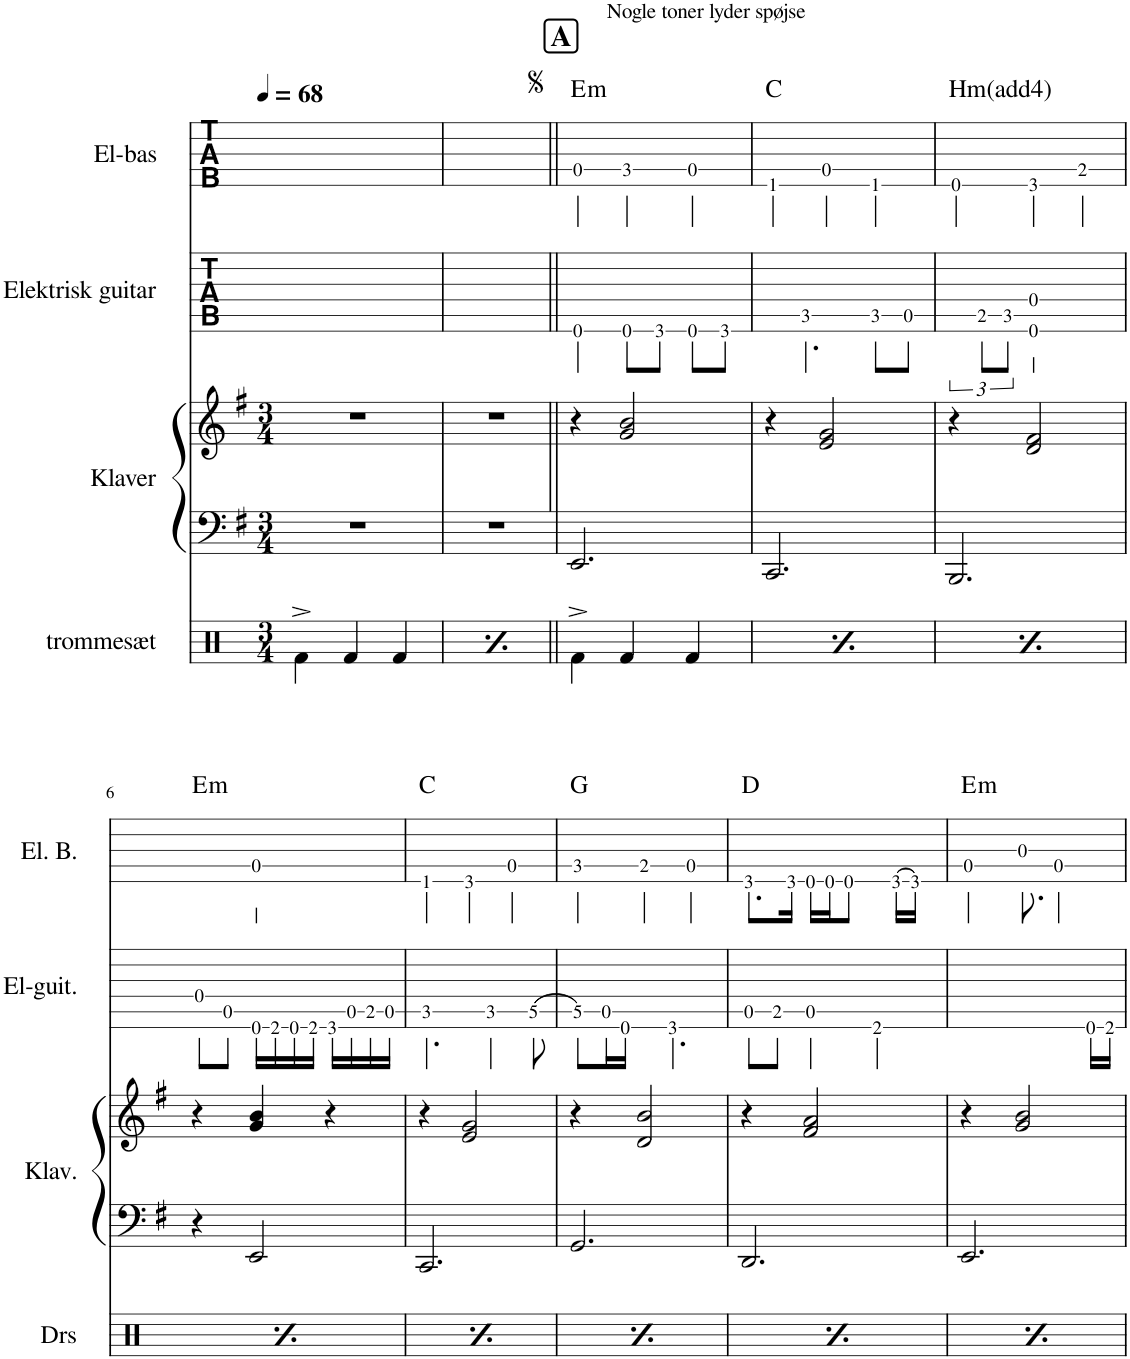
**kern	**kern	**kern	**kern	**kern	**harte
*part4	*part3	*part3	*part2	*part1	*part1
*staff5	*staff4	*staff3	*staff2	*staff1	*
*I"trommesæt	*I"Klaver	*	*I"Elektrisk guitar	*I"El-bas	*
*	*I'Klav.	*	*I'El-guit.	*I'El. B.	*
*	*	*	*stria6	*stria5	*
*clefX	*clefF4	*clefG2	*	*	*
*k[]	*k[f#]	*k[f#]	*k[f#]	*k[f#]	*
*M3/4	*M3/4	*M3/4	*M3/4	*M3/4	*
*MM68	*MM68	*MM68	*MM68	*MM68	*
=1	=1	=1	=1	=1	=1
4Rf^\	2.r	2.r	2.r	2.r	.
4Rf/	.	.	.	.	.
4Rf/	.	.	.	.	.
=2	=2	=2	=2	=2	=2
4Rf^\	2.r	2.r	2.r	2.r	.
4Rf/	.	.	.	.	.
4Rf/	.	.	.	.	.
!!LO:REH:place=s1:a:B:cj:fs=14:t=A
=3||	=3||	=3||	=3||	=3||	=3||
!	!	!	!	!LO:TX:a:t=Nogle toner lyder spøjse	!LO:H:kt=m
4Rf^\	2.EE/	4r	4EE\	4EEE\	E:min
4Rf/	.	2g/ 2b/	8EE\L	4GGG\	.
.	.	.	8GG\J	.	.
4Rf/	.	.	8EE\L	4EEE\	.
.	.	.	8GG\J	.	.
=4	=4	=4	=4	=4	=4
4Rf^\	2.CC/	4r	8r	4CCC\	C:maj
.	.	.	4.C\	.	.
4Rf/	.	2e/ 2g/	.	4EEE\	.
4Rf/	.	.	8C\L	4CCC\	.
.	.	.	8AA\J	.	.
=5	=5	=5	=5	=5	=5
!	!	!	!	!	!LO:H:kt=Hm(add4)
4Rf^\	2.BBB/	4r	12r	4BBBB\	N
.	.	.	12BB\L	.	.
.	.	.	12C\J	.	.
4Rf/	.	2d/ 2f#/	2EE\ 2D\	4DDD\	.
4Rf/	.	.	.	4FFF#\	.
!!LO:LB:g=z
=6	=6	=6	=6	=6	=6
!	!	!	!	!	!LO:H:kt=m
4Rf^\	4r	4r	8D\L	4r	E:min
.	.	.	8AA\J	.	.
4Rf/	2EE/	4g/ 4b/	16EE\LL	2EEE\	.
.	.	.	16FF#\	.	.
.	.	.	16EE\	.	.
.	.	.	16FF#\JJ	.	.
4Rf/	.	4r	16GG\LL	.	.
.	.	.	16AA\	.	.
.	.	.	16BB\	.	.
.	.	.	16AA\JJ	.	.
=7	=7	=7	=7	=7	=7
4Rf^\	2.CC/	4r	4.C\	4CCC\	C:maj
4Rf/	.	2e/ 2g/	.	4DDD\	.
.	.	.	4C\	.	.
4Rf/	.	.	.	4EEE\	.
.	.	.	[8D\	.	.
=8	=8	=8	=8	=8	=8
4Rf^\	2.GG/	4r	8D\L]	4GGG\	G:maj
.	.	.	16AA\L	.	.
.	.	.	16EE\JJ	.	.
4Rf/	.	2d/ 2b/	8r	4FFF#\	.
.	.	.	4.GG\	.	.
4Rf/	.	.	.	4EEE\	.
=9	=9	=9	=9	=9	=9
4Rf^\	2.DD/	4r	8AA\L	8.DDD\L	D:maj
.	.	.	8BB\J	.	.
.	.	.	.	16DDD\Jk	.
4Rf/	.	2f#/ 2a/	4AA\	16BBBB\LL	.
.	.	.	.	16BBBB\J	.
.	.	.	.	8BBBB\J	.
4Rf/	.	.	4FF#\	16r	.
.	.	.	.	[16DDD\LL	.
.	.	.	.	16DDD\JJ]	.
.	.	.	.	16r	.
=10	=10	=10	=10	=10	=10
!	!	!	!	!	!LO:H:kt=m
4Rf^\	2.EE/	4r	16r	4EEE\	E:min
.	.	.	16r	.	.
.	.	.	2r	.	.
4Rf/	.	2g/ 2b/	.	8.AAA\	.
.	.	.	.	4EEE\	.
4Rf/	.	.	.	.	.
.	.	.	16EE\LL	.	.
.	.	.	16FF#\JJ	16r	.
=	=	=	=	=	=
*-	*-	*-	*-	*-	*-
